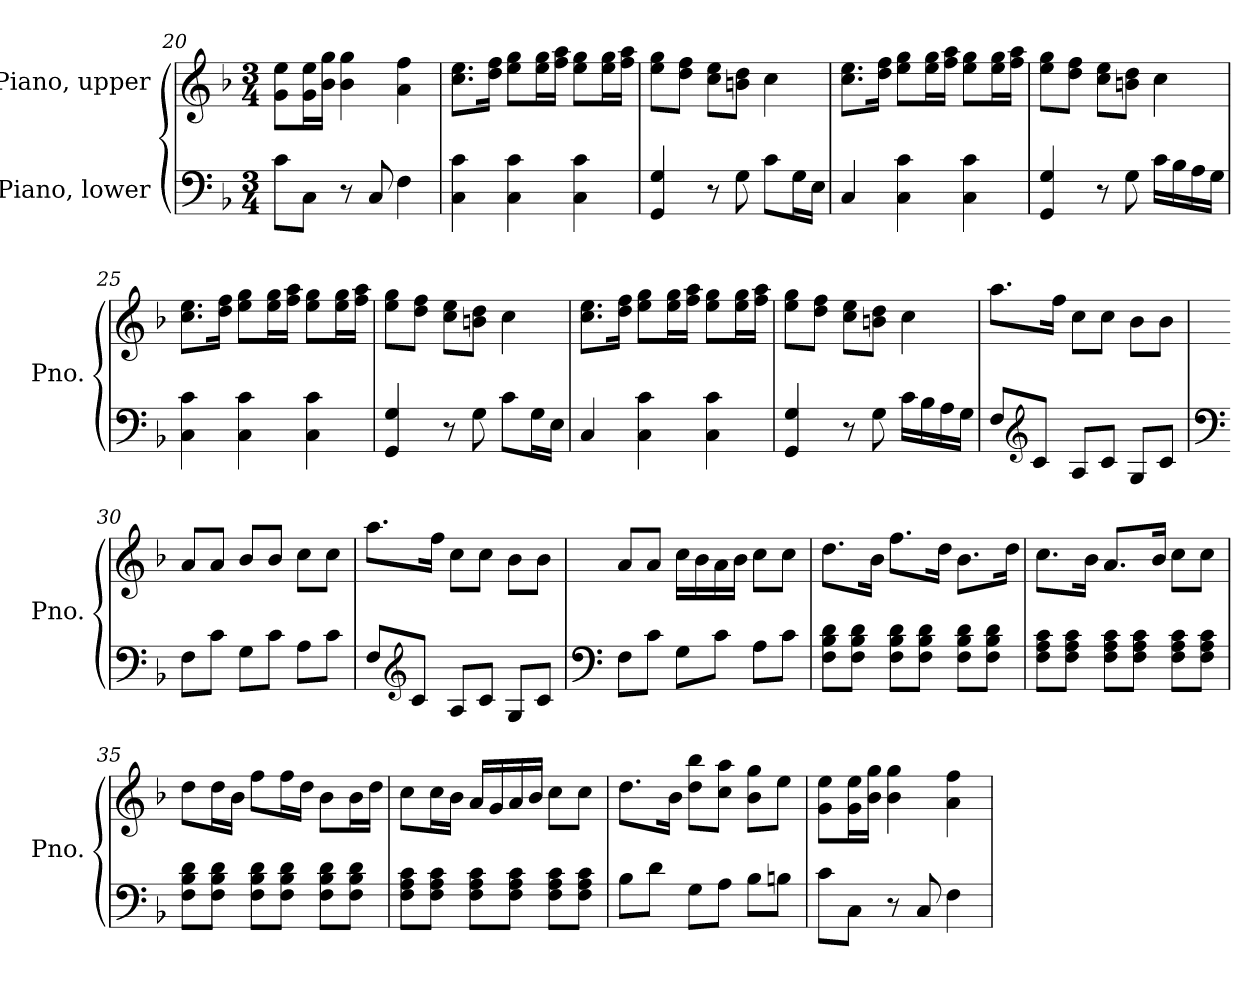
**kern	**kern
*part2	*part1
*staff2	*staff1
*I"Piano, lower	*I"Piano, upper
*I'Pno.	*I'Pno.
*clefF4	*clefG2
*k[b-]	*k[b-]
*M3/4	*M3/4
=20	=20
8c\L	8g\ 8ee\L
8C\J	16g\ 16ee\L
.	16b-\ 16gg\JJ
8r	4b-\ 4gg\
8C/	.
4F\	4a\ 4ff\
!!LO:LB:g=z
=21	=21
4C\ 4c\	8.cc\ 8.ee\L
.	16dd\ 16ff\Jk
4C\ 4c\	8ee\ 8gg\L
.	16ee\ 16gg\L
.	16ff\ 16aa\JJ
4C\ 4c\	8ee\ 8gg\L
.	16ee\ 16gg\L
.	16ff\ 16aa\JJ
=22	=22
4GG/ 4G/	8ee\ 8gg\L
.	8dd\ 8ff\J
8r	8cc\ 8ee\L
8G\	8bn\ 8dd\J
8c\L	4cc\
16G\L	.
16E\JJ	.
=23	=23
4C/	8.cc\ 8.ee\L
.	16dd\ 16ff\Jk
4C\ 4c\	8ee\ 8gg\L
.	16ee\ 16gg\L
.	16ff\ 16aa\JJ
4C\ 4c\	8ee\ 8gg\L
.	16ee\ 16gg\L
.	16ff\ 16aa\JJ
=24	=24
4GG/ 4G/	8ee\ 8gg\L
.	8dd\ 8ff\J
8r	8cc\ 8ee\L
8G\	8bn\ 8dd\J
16c\LL	4cc\
16B-\	.
16A\	.
16G\JJ	.
=25	=25
4C\ 4c\	8.cc\ 8.ee\L
.	16dd\ 16ff\Jk
4C\ 4c\	8ee\ 8gg\L
.	16ee\ 16gg\L
.	16ff\ 16aa\JJ
4C\ 4c\	8ee\ 8gg\L
.	16ee\ 16gg\L
.	16ff\ 16aa\JJ
!!LO:PB:g=z
=26	=26
4GG/ 4G/	8ee\ 8gg\L
.	8dd\ 8ff\J
8r	8cc\ 8ee\L
8G\	8bn\ 8dd\J
8c\L	4cc\
16G\L	.
16E\JJ	.
=27	=27
4C/	8.cc\ 8.ee\L
.	16dd\ 16ff\Jk
4C\ 4c\	8ee\ 8gg\L
.	16ee\ 16gg\L
.	16ff\ 16aa\JJ
4C\ 4c\	8ee\ 8gg\L
.	16ee\ 16gg\L
.	16ff\ 16aa\JJ
=28	=28
4GG/ 4G/	8ee\ 8gg\L
.	8dd\ 8ff\J
8r	8cc\ 8ee\L
8G\	8bn\ 8dd\J
16c\LL	4cc\
16B-\	.
16A\	.
16G\JJ	.
=29	=29
8F/L	8.aa\L
*clefG2	*
8c/J	.
.	16ff\Jk
8A/L	8cc\L
8c/J	8cc\J
8G/L	8b-\L
8c/J	8b-\J
=30	=30
*clefF4	*
8F\L	8a/L
8c\J	8a/J
8G\L	8b-/L
8c\J	8b-/J
8A\L	8cc\L
8c\J	8cc\J
!!LO:LB:g=z
=31	=31
8F/L	8.aa\L
*clefG2	*
8c/J	.
.	16ff\Jk
8A/L	8cc\L
8c/J	8cc\J
8G/L	8b-\L
8c/J	8b-\J
=32	=32
*clefF4	*
8F\L	8a/L
8c\J	8a/J
8G\L	16cc\LL
.	16b-\
8c\J	16a\
.	16b-\JJ
8A\L	8cc\L
8c\J	8cc\J
=33	=33
8F\ 8B-\ 8d\L	8.dd\L
8F\ 8B-\ 8d\J	.
.	16b-\Jk
8F\ 8B-\ 8d\L	8.ff\L
8F\ 8B-\ 8d\J	.
.	16dd\Jk
8F\ 8B-\ 8d\L	8.b-\L
8F\ 8B-\ 8d\J	.
.	16dd\Jk
=34	=34
8F\ 8A\ 8c\L	8.cc\L
8F\ 8A\ 8c\J	.
.	16b-\Jk
8F\ 8A\ 8c\L	8.a/L
8F\ 8A\ 8c\J	.
.	16b-/Jk
8F\ 8A\ 8c\L	8cc\L
8F\ 8A\ 8c\J	8cc\J
!!LO:LB:g=z
=35	=35
8F\ 8B-\ 8d\L	8dd\L
8F\ 8B-\ 8d\J	16dd\L
.	16b-\JJ
8F\ 8B-\ 8d\L	8ff\L
8F\ 8B-\ 8d\J	16ff\L
.	16dd\JJ
8F\ 8B-\ 8d\L	8b-\L
8F\ 8B-\ 8d\J	16b-\L
.	16dd\JJ
=36	=36
8F\ 8A\ 8c\L	8cc\L
8F\ 8A\ 8c\J	16cc\L
.	16b-\JJ
8F\ 8A\ 8c\L	16a/LL
.	16g/
8F\ 8A\ 8c\J	16a/
.	16b-/JJ
8F\ 8A\ 8c\L	8cc\L
8F\ 8A\ 8c\J	8cc\J
=37	=37
8B-\L	8.dd\L
8d\J	.
.	16b-\Jk
8G\L	8dd\ 8bb-\L
8A\J	8cc\ 8aa\J
8B-\L	8b-\ 8gg\L
8Bn\J	8ee\J
=38	=38
8c\L	8g\ 8ee\L
8C\J	16g\ 16ee\L
.	16b-\ 16gg\JJ
8r	4b-\ 4gg\
8C/	.
4F\	4a\ 4ff\
=	=
*-	*-
